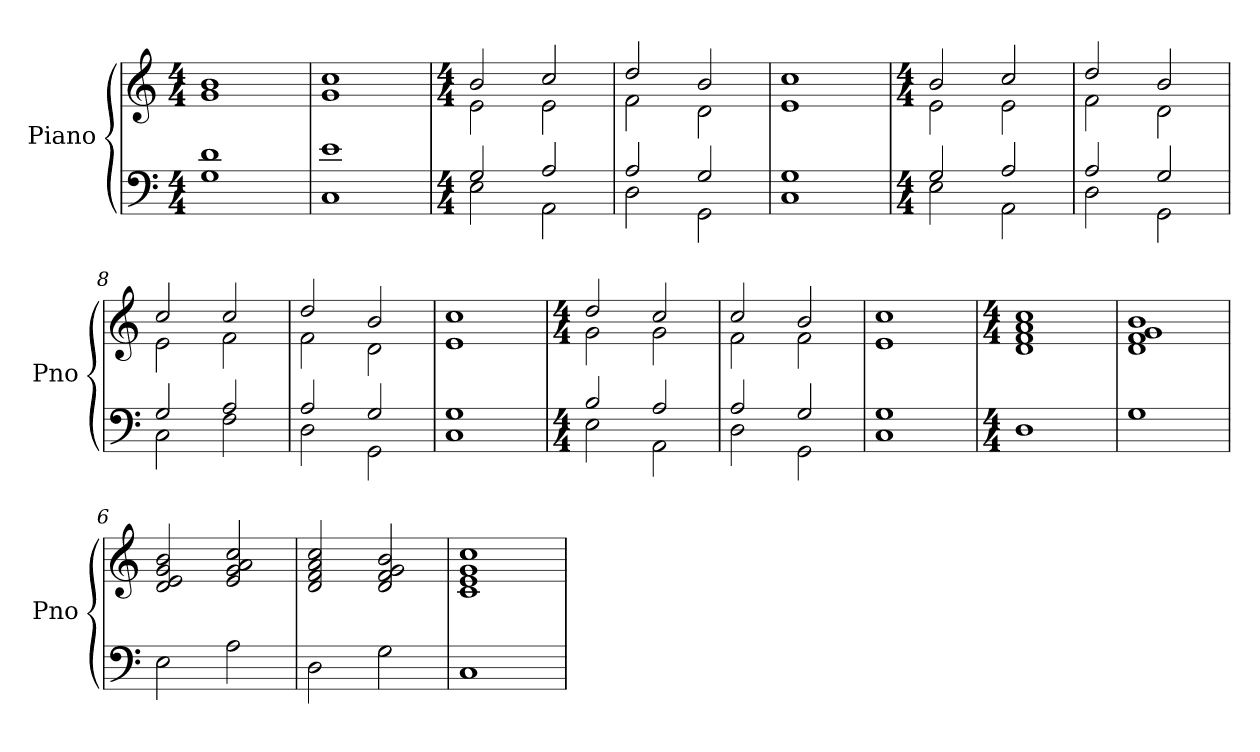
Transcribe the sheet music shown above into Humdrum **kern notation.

**kern	**kern
*part1	*part1
*staff2	*staff1
*I"Piano	*
*I'Pno	*
*clefF4	*clefG2
*k[]	*k[]
*M4/4	*M4/4
*MM160	*MM160
=1	=1
*^	*^
1d	1G	1b	1g
=2	=2	=2	=2
1e	1C	1cc	1g
!!LO:LB:g=z	!!
=3	=3	=3	=3
*M4/4	*	*M4/4	*
*	*	*MM104	*
2G/	2E\	2b/	2e\
2A/	2AA\	2cc/	2e\
=4	=4	=4	=4
2A/	2D\	2dd/	2f\
2G/	2GG\	2b/	2d\
=5	=5	=5	=5
1G	1C	1cc	1e
!!LO:LB:g=z	!!
=6	=6	=6	=6
*M4/4	*	*M4/4	*
2G/	2E\	2b/	2e\
2A/	2AA\	2cc/	2e\
=7	=7	=7	=7
2A/	2D\	2dd/	2f\
2G/	2GG\	2b/	2d\
=8	=8	=8	=8
2G/	2C\	2cc/	2e\
2A/	2F\	2cc/	2f\
=9	=9	=9	=9
2A/	2D\	2dd/	2f\
2G/	2GG\	2b/	2d\
=10	=10	=10	=10
1G	1C	1cc	1e
!!LO:PB:g=z	!!
=1	=1	=1	=1
*M4/4	*	*M4/4	*
2B/	2E\	2dd/	2g\
2A/	2AA\	2cc/	2g\
=2	=2	=2	=2
2A/	2D\	2cc/	2f\
2G/	2GG\	2b/	2f\
=3	=3	=3	=3
1G	1C	1cc	1e
*v	*v	*	*
*	*v	*v
!!LO:LB:g=z
=4	=4
*M4/4	*M4/4
*	*MM144
1D	1d 1f 1a 1cc
=5	=5
1G	1d 1f 1g 1b
=6	=6
2E\	2d/ 2e/ 2g/ 2b/
2A\	2e/ 2g/ 2a/ 2cc/
=7	=7
2D\	2d/ 2f/ 2a/ 2cc/
2G\	2d/ 2f/ 2g/ 2b/
=8	=8
1C	1c 1e 1g 1cc
=	=
*-	*-
